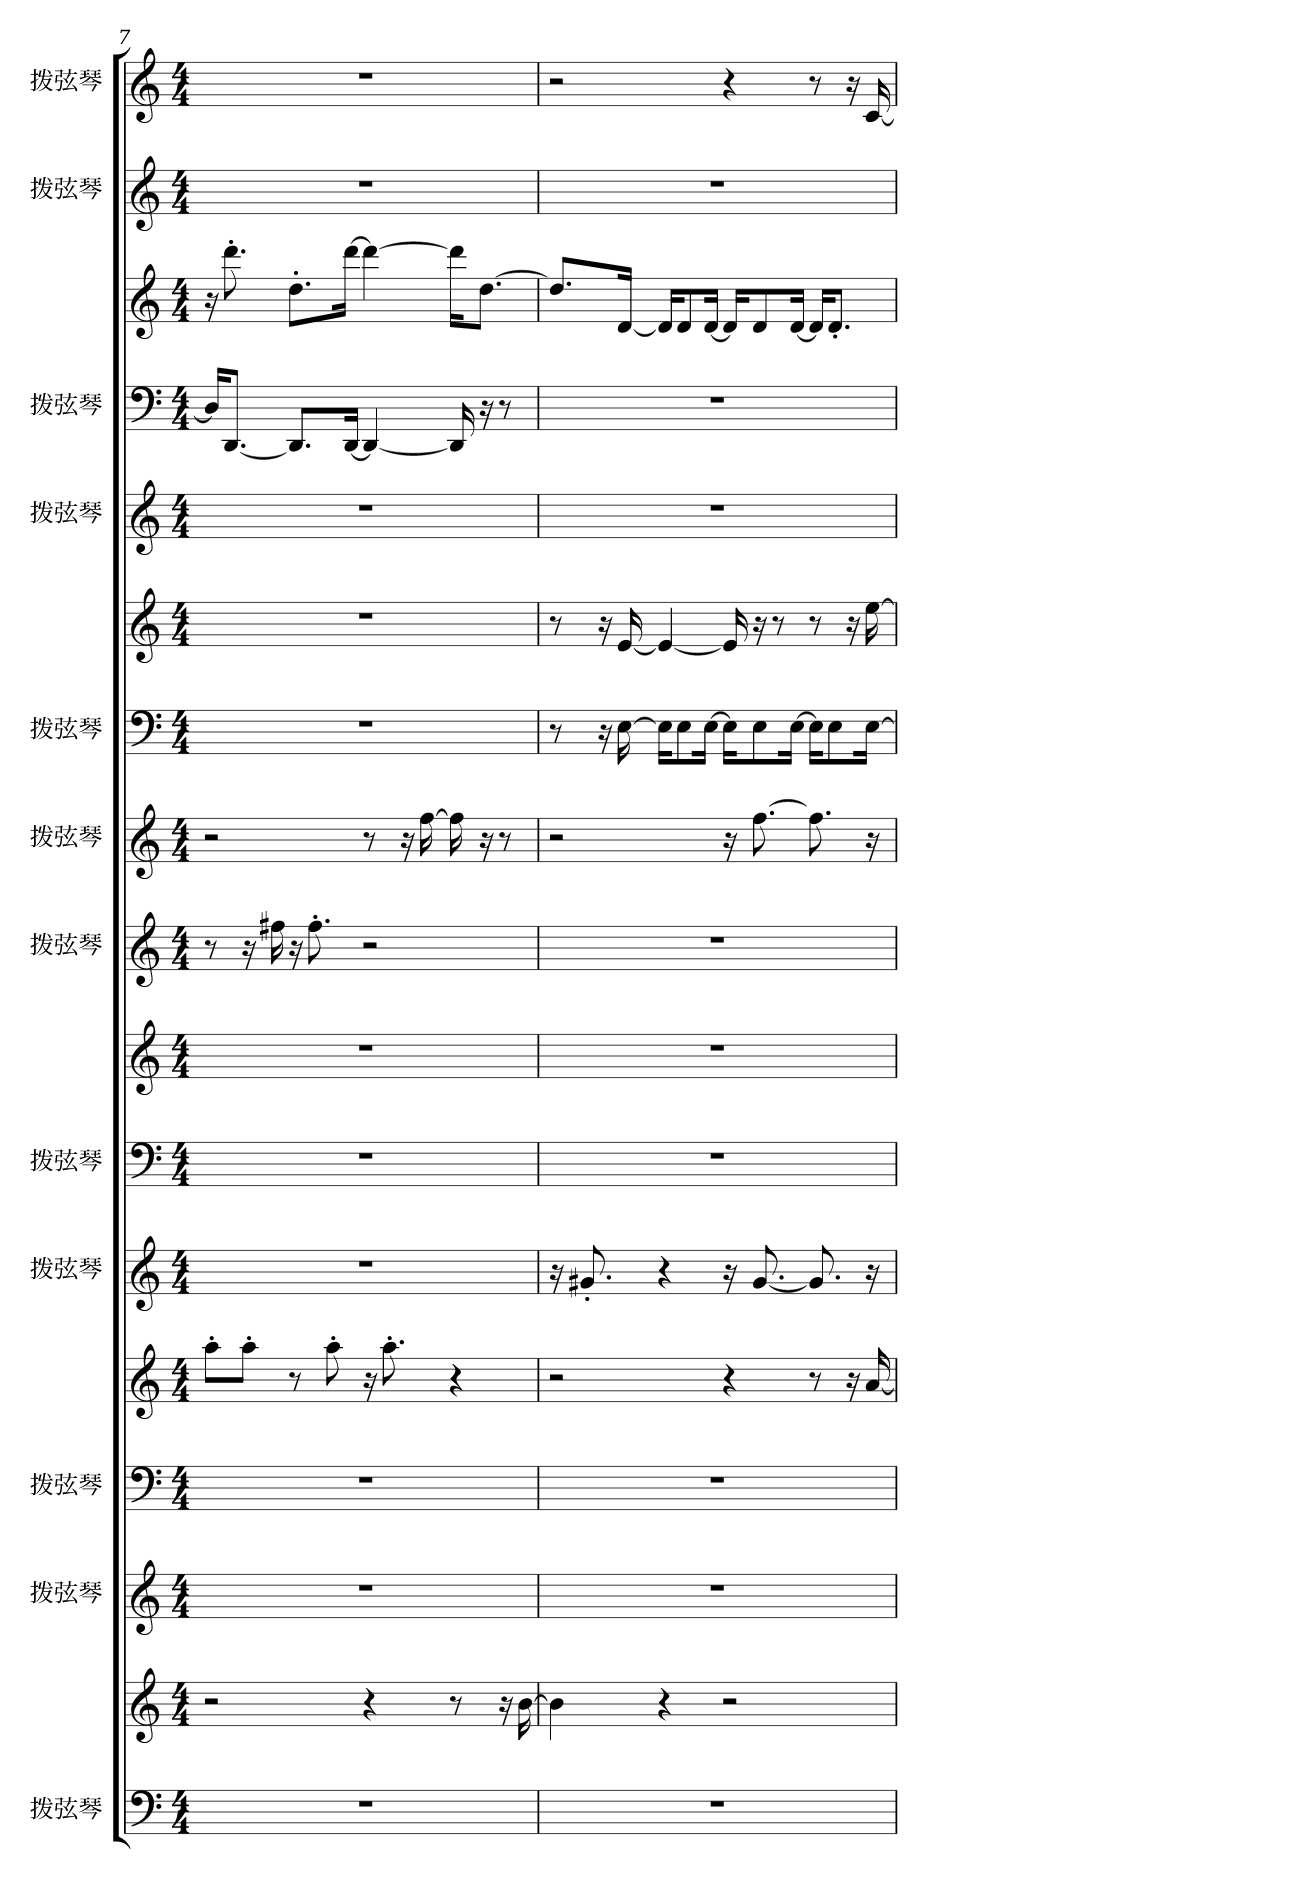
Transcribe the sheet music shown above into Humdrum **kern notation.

**kern	**kern	**kern	**kern	**kern	**kern	**kern	**kern	**kern	**kern	**kern	**kern	**kern	**kern	**kern	**kern	**kern
*part12	*part12	*part11	*part10	*part10	*part9	*part8	*part8	*part7	*part6	*part5	*part5	*part4	*part3	*part3	*part2	*part1
*staff17	*staff16	*staff15	*staff14	*staff13	*staff12	*staff11	*staff10	*staff9	*staff8	*staff7	*staff6	*staff5	*staff4	*staff3	*staff2	*staff1
*I"拨弦琴	*	*I"拨弦琴	*I"拨弦琴	*	*I"拨弦琴	*I"拨弦琴	*	*I"拨弦琴	*I"拨弦琴	*I"拨弦琴	*	*I"拨弦琴	*I"拨弦琴	*	*I"拨弦琴	*I"拨弦琴
!!LO:PB:g=z
*clefF4	*clefG2	*clefG2	*clefF4	*clefG2	*clefG2	*clefF4	*clefG2	*clefG2	*clefG2	*clefF4	*clefG2	*clefG2	*clefF4	*clefG2	*clefG2	*clefG2
*k[]	*k[]	*k[]	*k[]	*k[]	*k[]	*k[]	*k[]	*k[]	*k[]	*k[]	*k[]	*k[]	*k[]	*k[]	*k[]	*k[]
*M4/4	*M4/4	*M4/4	*M4/4	*M4/4	*M4/4	*M4/4	*M4/4	*M4/4	*M4/4	*M4/4	*M4/4	*M4/4	*M4/4	*M4/4	*M4/4	*M4/4
=7	=7	=7	=7	=7	=7	=7	=7	=7	=7	=7	=7	=7	=7	=7	=7	=7
1r	2r	1r	1r	8aa'\L	1r	1r	1r	8r	2r	1r	1r	1r	16D/KL]	16r	1r	1r
.	.	.	.	.	.	.	.	.	.	.	.	.	[8.DD/J	8.ddd'\	.	.
.	.	.	.	8aa'\J	.	.	.	16r	.	.	.	.	.	.	.	.
.	.	.	.	.	.	.	.	16ff#X\	.	.	.	.	.	.	.	.
.	.	.	.	8r	.	.	.	16r	.	.	.	.	8.DD/L]	8.dd'\L	.	.
.	.	.	.	.	.	.	.	8.ff#'\	.	.	.	.	.	.	.	.
.	.	.	.	8aa'\	.	.	.	.	.	.	.	.	.	.	.	.
.	.	.	.	.	.	.	.	.	.	.	.	.	[16DD/Jk	[16ddd\Jk	.	.
.	4r	.	.	16r	.	.	.	2r	8r	.	.	.	4DD/_	4ddd\_	.	.
.	.	.	.	8.aa'\	.	.	.	.	.	.	.	.	.	.	.	.
.	.	.	.	.	.	.	.	.	16r	.	.	.	.	.	.	.
.	.	.	.	.	.	.	.	.	[16ff\	.	.	.	.	.	.	.
.	8r	.	.	4r	.	.	.	.	16ff\]	.	.	.	16DD/]	16ddd\KL]	.	.
.	.	.	.	.	.	.	.	.	16r	.	.	.	16r	[8.dd\J	.	.
.	16r	.	.	.	.	.	.	.	8r	.	.	.	8r	.	.	.
.	[16b\	.	.	.	.	.	.	.	.	.	.	.	.	.	.	.
=8	=8	=8	=8	=8	=8	=8	=8	=8	=8	=8	=8	=8	=8	=8	=8	=8
1r	4b\]	1r	1r	2r	16r	1r	1r	1r	2r	8r	8r	1r	1r	8.dd/L]	1r	2r
.	.	.	.	.	8.g#X'/	.	.	.	.	.	.	.	.	.	.	.
.	.	.	.	.	.	.	.	.	.	16r	16r	.	.	.	.	.
.	.	.	.	.	.	.	.	.	.	[16E\	[16e/	.	.	[16d/Jk	.	.
.	4r	.	.	.	4r	.	.	.	.	16E\KL]	4e/_	.	.	16d/KL]	.	.
.	.	.	.	.	.	.	.	.	.	8E\	.	.	.	8d/	.	.
.	.	.	.	.	.	.	.	.	.	[16E\Jk	.	.	.	[16d/Jk	.	.
.	2r	.	.	4r	16r	.	.	.	16r	16E\KL]	16e/]	.	.	16d/KL]	.	4r
.	.	.	.	.	[8.g#/	.	.	.	[8.ff\	8E\	16r	.	.	8d/	.	.
.	.	.	.	.	.	.	.	.	.	.	8r	.	.	.	.	.
.	.	.	.	.	.	.	.	.	.	[16E\Jk	.	.	.	[16d/Jk	.	.
.	.	.	.	8r	8.g#/]	.	.	.	8.ff\]	16E\KL]	8r	.	.	16d/KL]	.	8r
.	.	.	.	.	.	.	.	.	.	8E\	.	.	.	8.d'/J	.	.
.	.	.	.	16r	.	.	.	.	.	.	16r	.	.	.	.	16r
.	.	.	.	[16a/	16r	.	.	.	16r	[16E\Jk	[16ee\	.	.	.	.	[16c/
=	=	=	=	=	=	=	=	=	=	=	=	=	=	=	=	=
*-	*-	*-	*-	*-	*-	*-	*-	*-	*-	*-	*-	*-	*-	*-	*-	*-
